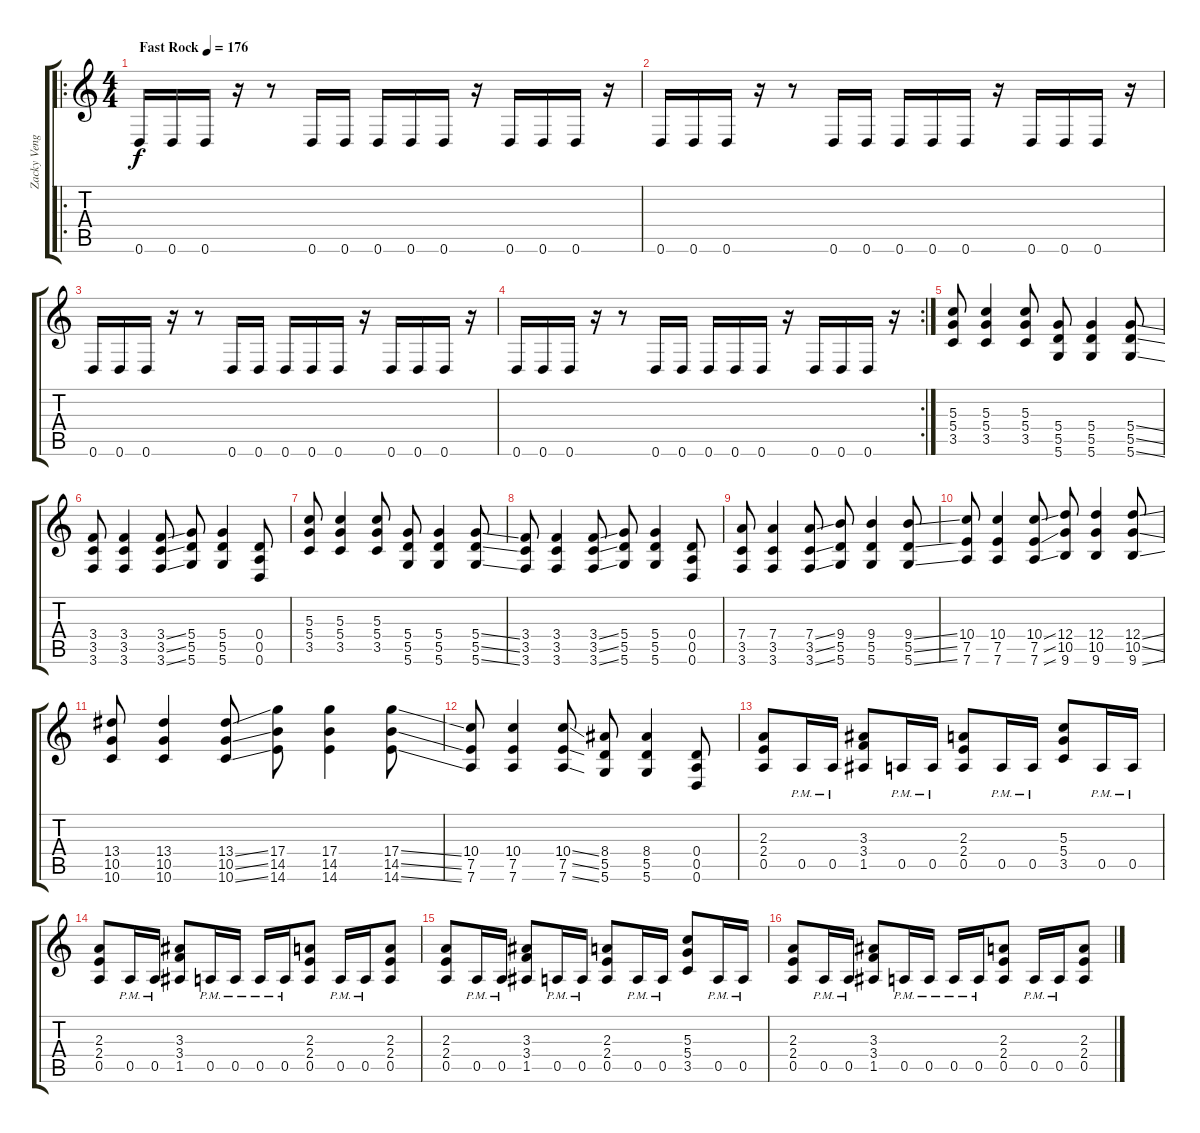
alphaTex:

\track ("Zacky Vengeance" "Zacky Veng") {instrument distortionguitar}
\staff {score tabs}
\tuning (E4 B3 G3 D3 A2 D2) {hide}
\ro
\ts (4 4)
\tempo (176 "Fast Rock")
\clef g2
\ks c
0.6.16{dy f instrument distortionguitar} 0.6.16 0.6.16 r.16 r.8 0.6.16 0.6.16 0.6.16 0.6.16 0.6.16 r.16 0.6.16 0.6.16 0.6.16 r.16 |
0.6.16 0.6.16 0.6.16 r.16 r.8 0.6.16 0.6.16 0.6.16 0.6.16 0.6.16 r.16 0.6.16 0.6.16 0.6.16 r.16 |
0.6.16 0.6.16 0.6.16 r.16 r.8 0.6.16 0.6.16 0.6.16 0.6.16 0.6.16 r.16 0.6.16 0.6.16 0.6.16 r.16 |
\rc 2
0.6.16 0.6.16 0.6.16 r.16 r.8 0.6.16 0.6.16 0.6.16 0.6.16 0.6.16 r.16 0.6.16 0.6.16 0.6.16 r.16 |
(5.3 5.4 3.5).8 (5.3 5.4 3.5).4 (5.3 5.4 3.5).8 (5.4 5.5 5.6).8 (5.4 5.5 5.6).4 (5.4{ss} 5.5{ss} 5.6{ss}).8 |
(3.4 3.5 3.6).8 (3.4 3.5 3.6).4 (3.4{ss} 3.5{ss} 3.6{ss}).8 (5.4 5.5 5.6).8 (5.4 5.5 5.6).4 (0.4 0.5 0.6).8 |
(5.3 5.4 3.5).8 (5.3 5.4 3.5).4 (5.3 5.4 3.5).8 (5.4 5.5 5.6).8 (5.4 5.5 5.6).4 (5.4{ss} 5.5{ss} 5.6{ss}).8 |
(3.4 3.5 3.6).8 (3.4 3.5 3.6).4 (3.4{ss} 3.5{ss} 3.6{ss}).8 (5.4 5.5 5.6).8 (5.4 5.5 5.6).4 (0.4 0.5 0.6).8 |
(7.4 3.5 3.6).8 (7.4 3.5 3.6).4 (7.4{ss} 3.5{ss} 3.6{ss}).8 (9.4 5.5 5.6).8 (9.4 5.5 5.6).4 (9.4{ss} 5.5{ss} 5.6{ss}).8 |
(10.4 7.5 7.6).8 (10.4 7.5 7.6).4 (10.4{ss} 7.5{ss} 7.6{ss}).8 (12.4 10.5 9.6).8 (12.4 10.5 9.6).4 (12.4{ss} 10.5{ss} 9.6{ss}).8 |
(13.4 10.5 10.6).8 (13.4 10.5 10.6).4 (13.4{ss} 10.5{ss} 10.6{ss}).8 (17.4 14.5 14.6).8 (17.4 14.5 14.6).4 (17.4{ss} 14.5{ss} 14.6{ss}).8 |
(10.4 7.5 7.6).8 (10.4 7.5 7.6).4 (10.4{ss} 7.5{ss} 7.6{ss}).8 (8.4 5.5 5.6).8 (8.4 5.5 5.6).4 (0.4 0.5 0.6).8 |
(2.3 2.4 0.5).8 0.5{pm}.16 0.5{pm}.16 (3.3 3.4 1.5).8 0.5{pm}.16 0.5{pm}.16 (2.3 2.4 0.5).8 0.5{pm}.16 0.5{pm}.16 (5.3 5.4 3.5).8 0.5{pm}.16 0.5{pm}.16 |
(2.3 2.4 0.5).8 0.5{pm}.16 0.5{pm}.16 (3.3 3.4 1.5).8 0.5{pm}.16 0.5{pm}.16 0.5{pm}.16 0.5{pm}.16 (2.3 2.4 0.5).8 0.5{pm}.16 0.5{pm}.16 (2.3 2.4 0.5).8 |
(2.3 2.4 0.5).8 0.5{pm}.16 0.5{pm}.16 (3.3 3.4 1.5).8 0.5{pm}.16 0.5{pm}.16 (2.3 2.4 0.5).8 0.5{pm}.16 0.5{pm}.16 (5.3 5.4 3.5).8 0.5{pm}.16 0.5{pm}.16 |
(2.3 2.4 0.5).8 0.5{pm}.16 0.5{pm}.16 (3.3 3.4 1.5).8 0.5{pm}.16 0.5{pm}.16 0.5{pm}.16 0.5{pm}.16 (2.3 2.4 0.5).8 0.5{pm}.16 0.5{pm}.16 (2.3 2.4 0.5).8
